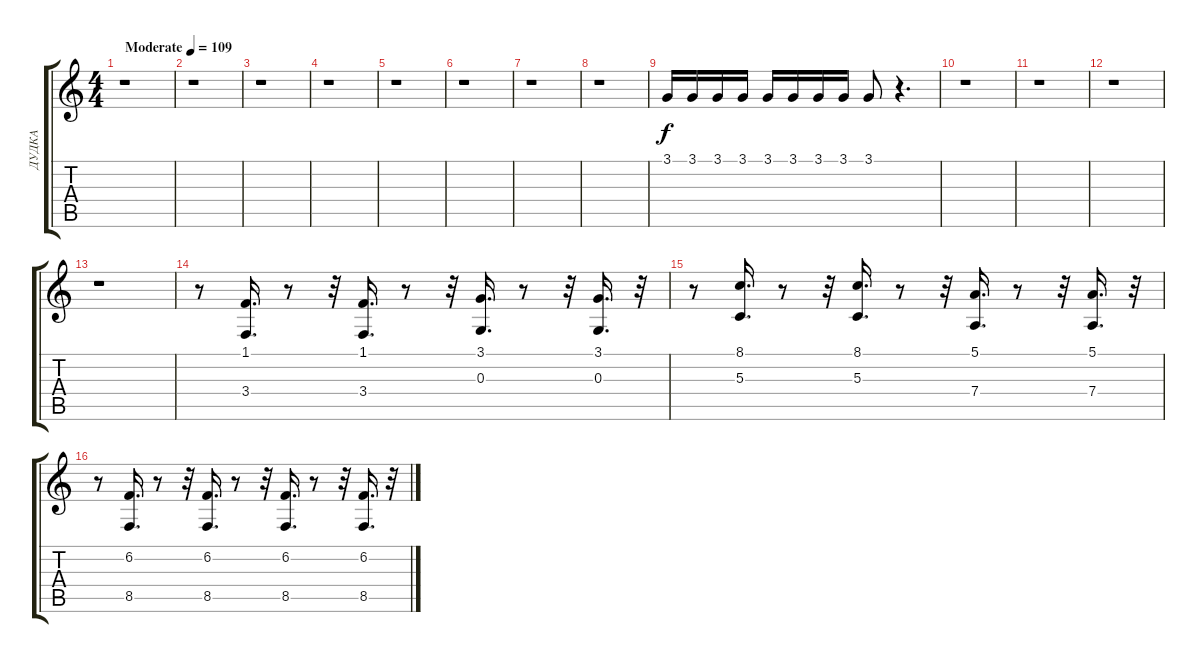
\track ("ДУДКА" "ДУДКА") {instrument trombone}
\staff {score tabs}
\tuning (E4 B3 G3 D3 A2 E2) {hide}
\ts (4 4)
\tempo (109 "Moderate")
\clef g2
\ks c
r.1{dy f instrument trombone} |
r.1 |
r.1 |
r.1 |
r.1 |
r.1 |
r.1 |
r.1 |
3.1.16 3.1.16 3.1.16 3.1.16 3.1.16 3.1.16 3.1.16 3.1.16 3.1.8 r.4{d} |
r.1 |
r.1 |
r.1 |
r.1 |
r.8 (1.1 3.4).16{d} r.8 r.32 (1.1 3.4).16{d} r.8 r.32 (3.1 0.3).16{d} r.8 r.32 (3.1 0.3).16{d} r.32 |
r.8 (8.1 5.3).16{d} r.8 r.32 (8.1 5.3).16{d} r.8 r.32 (5.1 7.4).16{d} r.8 r.32 (5.1 7.4).16{d} r.32 |
r.8 (6.2 8.5).16{d} r.8 r.32 (6.2 8.5).16{d} r.8 r.32 (6.2 8.5).16{d} r.8 r.32 (6.2 8.5).16{d} r.32
